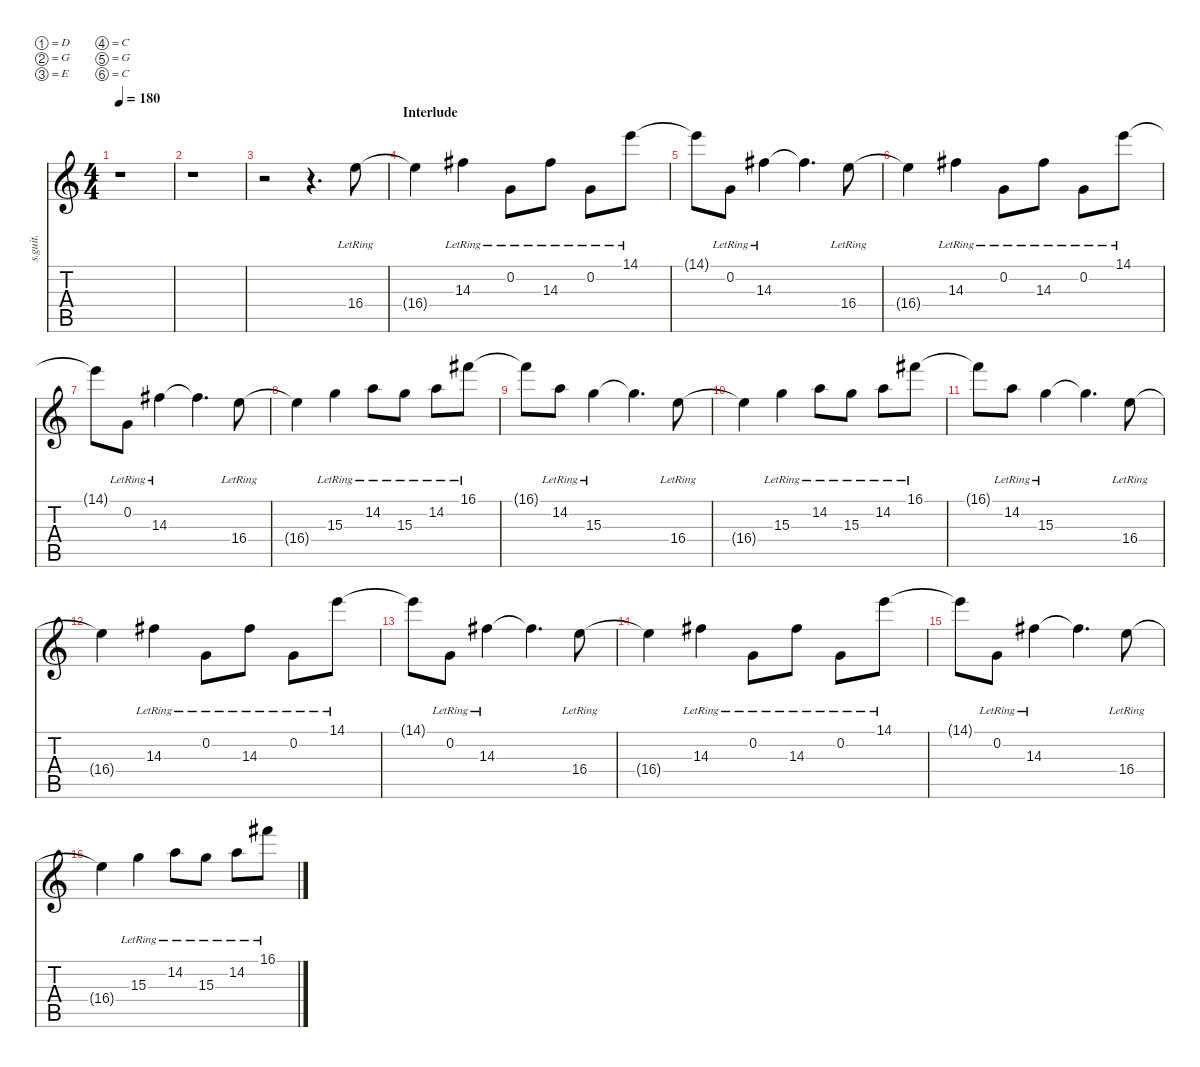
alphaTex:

\defaultSystemsLayout 4
\hideDynamics
\bracketExtendMode nobrackets
\track ("Lead Guitar 1" "s.guit.") {instrument distortionguitar}
\staff {score tabs}
\tuning (D4 G3 E3 C3 G2 C2)
\ts (4 4)
\tempo 180
\clef g2
\ks c
r.1{dy mf} |
r.1 |
r.2 r.4{d} 16.4{lr}.8{lyrics (0 "") lyrics (1 "") lyrics (2 "") lyrics (3 "") lyrics (4 "")} |
\section ("" "Interlude")
16.4{t}.4{lyrics (0 "") lyrics (1 "") lyrics (2 "") lyrics (3 "") lyrics (4 "") dy f} 14.3{lr acc #}.4{lyrics (0 "") lyrics (1 "") lyrics (2 "") lyrics (3 "") lyrics (4 "") dy mf} 0.2{lr}.8{lyrics (0 "") lyrics (1 "") lyrics (2 "") lyrics (3 "") lyrics (4 "")} 14.3{lr acc #}.8{lyrics (0 "") lyrics (1 "") lyrics (2 "") lyrics (3 "") lyrics (4 "")} 0.2{lr}.8{lyrics (0 "") lyrics (1 "") lyrics (2 "") lyrics (3 "") lyrics (4 "")} 14.1{lr}.8{lyrics (0 "") lyrics (1 "") lyrics (2 "") lyrics (3 "") lyrics (4 "")} |
14.1{t}.8{lyrics (0 "") lyrics (1 "") lyrics (2 "") lyrics (3 "") lyrics (4 "") dy f} 0.2{lr}.8{lyrics (0 "") lyrics (1 "") lyrics (2 "") lyrics (3 "") lyrics (4 "") dy mf} 14.3{lr acc #}.4{lyrics (0 "") lyrics (1 "") lyrics (2 "") lyrics (3 "") lyrics (4 "")} 14.3{t acc #}.4{d lyrics (0 "") lyrics (1 "") lyrics (2 "") lyrics (3 "") lyrics (4 "") dy f} 16.4{lr}.8{lyrics (0 "") lyrics (1 "") lyrics (2 "") lyrics (3 "") lyrics (4 "") dy mf} |
16.4{t}.4{lyrics (0 "") lyrics (1 "") lyrics (2 "") lyrics (3 "") lyrics (4 "") dy f} 14.3{lr acc #}.4{lyrics (0 "") lyrics (1 "") lyrics (2 "") lyrics (3 "") lyrics (4 "") dy mf} 0.2{lr}.8{lyrics (0 "") lyrics (1 "") lyrics (2 "") lyrics (3 "") lyrics (4 "")} 14.3{lr acc #}.8{lyrics (0 "") lyrics (1 "") lyrics (2 "") lyrics (3 "") lyrics (4 "")} 0.2{lr}.8{lyrics (0 "") lyrics (1 "") lyrics (2 "") lyrics (3 "") lyrics (4 "")} 14.1{lr}.8{lyrics (0 "") lyrics (1 "") lyrics (2 "") lyrics (3 "") lyrics (4 "")} |
14.1{t}.8{lyrics (0 "") lyrics (1 "") lyrics (2 "") lyrics (3 "") lyrics (4 "") dy f} 0.2{lr}.8{lyrics (0 "") lyrics (1 "") lyrics (2 "") lyrics (3 "") lyrics (4 "") dy mf} 14.3{lr acc #}.4{lyrics (0 "") lyrics (1 "") lyrics (2 "") lyrics (3 "") lyrics (4 "")} 14.3{t acc #}.4{d lyrics (0 "") lyrics (1 "") lyrics (2 "") lyrics (3 "") lyrics (4 "") dy f} 16.4{lr}.8{lyrics (0 "") lyrics (1 "") lyrics (2 "") lyrics (3 "") lyrics (4 "") dy mf} |
16.4{t}.4{lyrics (0 "") lyrics (1 "") lyrics (2 "") lyrics (3 "") lyrics (4 "") dy f} 15.3{lr}.4{lyrics (0 "") lyrics (1 "") lyrics (2 "") lyrics (3 "") lyrics (4 "") dy mf} 14.2{lr}.8{lyrics (0 "") lyrics (1 "") lyrics (2 "") lyrics (3 "") lyrics (4 "")} 15.3{lr}.8{lyrics (0 "") lyrics (1 "") lyrics (2 "") lyrics (3 "") lyrics (4 "")} 14.2{lr}.8{lyrics (0 "") lyrics (1 "") lyrics (2 "") lyrics (3 "") lyrics (4 "")} 16.1{lr acc #}.8{lyrics (0 "") lyrics (1 "") lyrics (2 "") lyrics (3 "") lyrics (4 "")} |
16.1{t acc #}.8{lyrics (0 "") lyrics (1 "") lyrics (2 "") lyrics (3 "") lyrics (4 "") dy f} 14.2{lr}.8{lyrics (0 "") lyrics (1 "") lyrics (2 "") lyrics (3 "") lyrics (4 "") dy mf} 15.3{lr}.4{lyrics (0 "") lyrics (1 "") lyrics (2 "") lyrics (3 "") lyrics (4 "")} 15.3{t}.4{d lyrics (0 "") lyrics (1 "") lyrics (2 "") lyrics (3 "") lyrics (4 "") dy f} 16.4{lr}.8{lyrics (0 "") lyrics (1 "") lyrics (2 "") lyrics (3 "") lyrics (4 "") dy mf} |
16.4{t}.4{lyrics (0 "") lyrics (1 "") lyrics (2 "") lyrics (3 "") lyrics (4 "") dy f} 15.3{lr}.4{lyrics (0 "") lyrics (1 "") lyrics (2 "") lyrics (3 "") lyrics (4 "") dy mf} 14.2{lr}.8{lyrics (0 "") lyrics (1 "") lyrics (2 "") lyrics (3 "") lyrics (4 "")} 15.3{lr}.8{lyrics (0 "") lyrics (1 "") lyrics (2 "") lyrics (3 "") lyrics (4 "")} 14.2{lr}.8{lyrics (0 "") lyrics (1 "") lyrics (2 "") lyrics (3 "") lyrics (4 "")} 16.1{lr acc #}.8{lyrics (0 "") lyrics (1 "") lyrics (2 "") lyrics (3 "") lyrics (4 "")} |
16.1{t acc #}.8{lyrics (0 "") lyrics (1 "") lyrics (2 "") lyrics (3 "") lyrics (4 "") dy f} 14.2{lr}.8{lyrics (0 "") lyrics (1 "") lyrics (2 "") lyrics (3 "") lyrics (4 "") dy mf} 15.3{lr}.4{lyrics (0 "") lyrics (1 "") lyrics (2 "") lyrics (3 "") lyrics (4 "")} 15.3{t}.4{d lyrics (0 "") lyrics (1 "") lyrics (2 "") lyrics (3 "") lyrics (4 "") dy f} 16.4{lr}.8{lyrics (0 "") lyrics (1 "") lyrics (2 "") lyrics (3 "") lyrics (4 "") dy mf} |
16.4{t}.4{lyrics (0 "") lyrics (1 "") lyrics (2 "") lyrics (3 "") lyrics (4 "") dy f} 14.3{lr acc #}.4{lyrics (0 "") lyrics (1 "") lyrics (2 "") lyrics (3 "") lyrics (4 "") dy mf} 0.2{lr}.8{lyrics (0 "") lyrics (1 "") lyrics (2 "") lyrics (3 "") lyrics (4 "")} 14.3{lr acc #}.8{lyrics (0 "") lyrics (1 "") lyrics (2 "") lyrics (3 "") lyrics (4 "")} 0.2{lr}.8{lyrics (0 "") lyrics (1 "") lyrics (2 "") lyrics (3 "") lyrics (4 "")} 14.1{lr}.8{lyrics (0 "") lyrics (1 "") lyrics (2 "") lyrics (3 "") lyrics (4 "")} |
14.1{t}.8{lyrics (0 "") lyrics (1 "") lyrics (2 "") lyrics (3 "") lyrics (4 "") dy f} 0.2{lr}.8{lyrics (0 "") lyrics (1 "") lyrics (2 "") lyrics (3 "") lyrics (4 "") dy mf} 14.3{lr acc #}.4{lyrics (0 "") lyrics (1 "") lyrics (2 "") lyrics (3 "") lyrics (4 "")} 14.3{t acc #}.4{d lyrics (0 "") lyrics (1 "") lyrics (2 "") lyrics (3 "") lyrics (4 "") dy f} 16.4{lr}.8{lyrics (0 "") lyrics (1 "") lyrics (2 "") lyrics (3 "") lyrics (4 "") dy mf} |
16.4{t}.4{lyrics (0 "") lyrics (1 "") lyrics (2 "") lyrics (3 "") lyrics (4 "") dy f} 14.3{lr acc #}.4{lyrics (0 "") lyrics (1 "") lyrics (2 "") lyrics (3 "") lyrics (4 "") dy mf} 0.2{lr}.8{lyrics (0 "") lyrics (1 "") lyrics (2 "") lyrics (3 "") lyrics (4 "")} 14.3{lr acc #}.8{lyrics (0 "") lyrics (1 "") lyrics (2 "") lyrics (3 "") lyrics (4 "")} 0.2{lr}.8{lyrics (0 "") lyrics (1 "") lyrics (2 "") lyrics (3 "") lyrics (4 "")} 14.1{lr}.8{lyrics (0 "") lyrics (1 "") lyrics (2 "") lyrics (3 "") lyrics (4 "")} |
14.1{t}.8{lyrics (0 "") lyrics (1 "") lyrics (2 "") lyrics (3 "") lyrics (4 "") dy f} 0.2{lr}.8{lyrics (0 "") lyrics (1 "") lyrics (2 "") lyrics (3 "") lyrics (4 "") dy mf} 14.3{lr acc #}.4{lyrics (0 "") lyrics (1 "") lyrics (2 "") lyrics (3 "") lyrics (4 "")} 14.3{t acc #}.4{d lyrics (0 "") lyrics (1 "") lyrics (2 "") lyrics (3 "") lyrics (4 "") dy f} 16.4{lr}.8{lyrics (0 "") lyrics (1 "") lyrics (2 "") lyrics (3 "") lyrics (4 "") dy mf} |
16.4{t}.4{lyrics (0 "") lyrics (1 "") lyrics (2 "") lyrics (3 "") lyrics (4 "") dy f} 15.3{lr}.4{lyrics (0 "") lyrics (1 "") lyrics (2 "") lyrics (3 "") lyrics (4 "") dy mf} 14.2{lr}.8{lyrics (0 "") lyrics (1 "") lyrics (2 "") lyrics (3 "") lyrics (4 "")} 15.3{lr}.8{lyrics (0 "") lyrics (1 "") lyrics (2 "") lyrics (3 "") lyrics (4 "")} 14.2{lr}.8{lyrics (0 "") lyrics (1 "") lyrics (2 "") lyrics (3 "") lyrics (4 "")} 16.1{lr acc #}.8{lyrics (0 "") lyrics (1 "") lyrics (2 "") lyrics (3 "") lyrics (4 "")}
